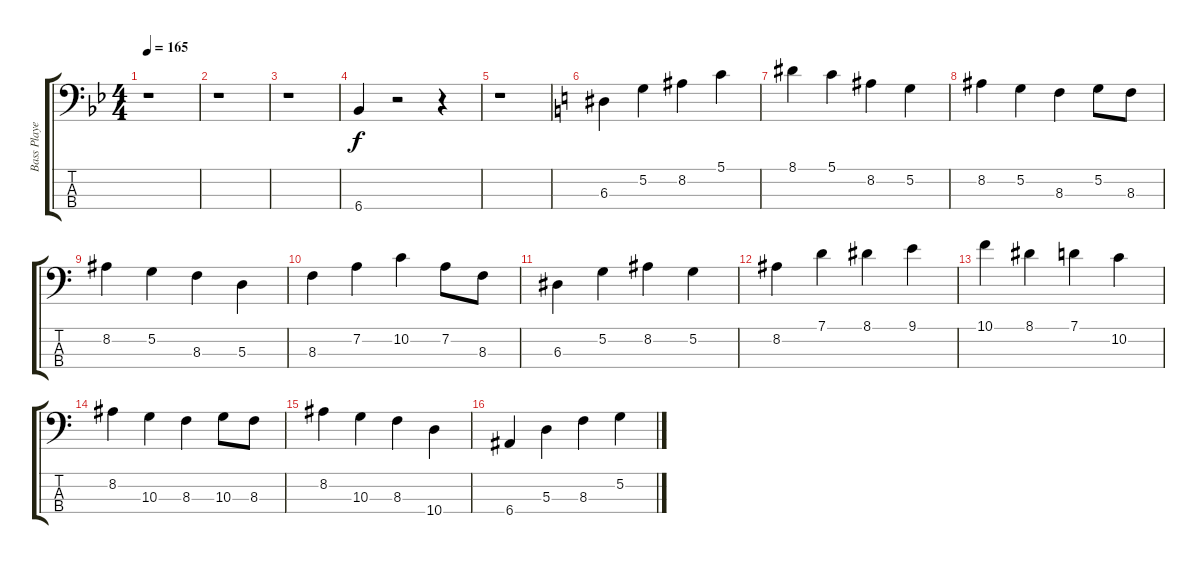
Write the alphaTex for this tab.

\track ("Bass Player" "Bass Playe") {instrument fretlessbass}
\staff {score tabs}
\tuning (G2 D2 A1 E1) {hide}
\ts (4 4)
\tempo 165
\clef f4
\ks bb
r.1{dy f instrument fretlessbass} |
r.1 |
r.1 |
6.4.4 r.2 r.4 |
r.1 |
\ks c
6.3.4 5.2.4 8.2.4 5.1.4 |
8.1.4 5.1.4 8.2.4 5.2.4 |
8.2.4 5.2.4 8.3.4 5.2.8 8.3.8 |
8.2.4 5.2.4 8.3.4 5.3.4 |
8.3.4 7.2.4 10.2.4 7.2.8 8.3.8 |
6.3.4 5.2.4 8.2.4 5.2.4 |
8.2.4 7.1.4 8.1.4 9.1.4 |
10.1.4 8.1.4 7.1.4 10.2.4 |
8.2.4 10.3.4 8.3.4 10.3.8 8.3.8 |
8.2.4 10.3.4 8.3.4 10.4.4 |
6.4.4 5.3.4 8.3.4 5.2.4
